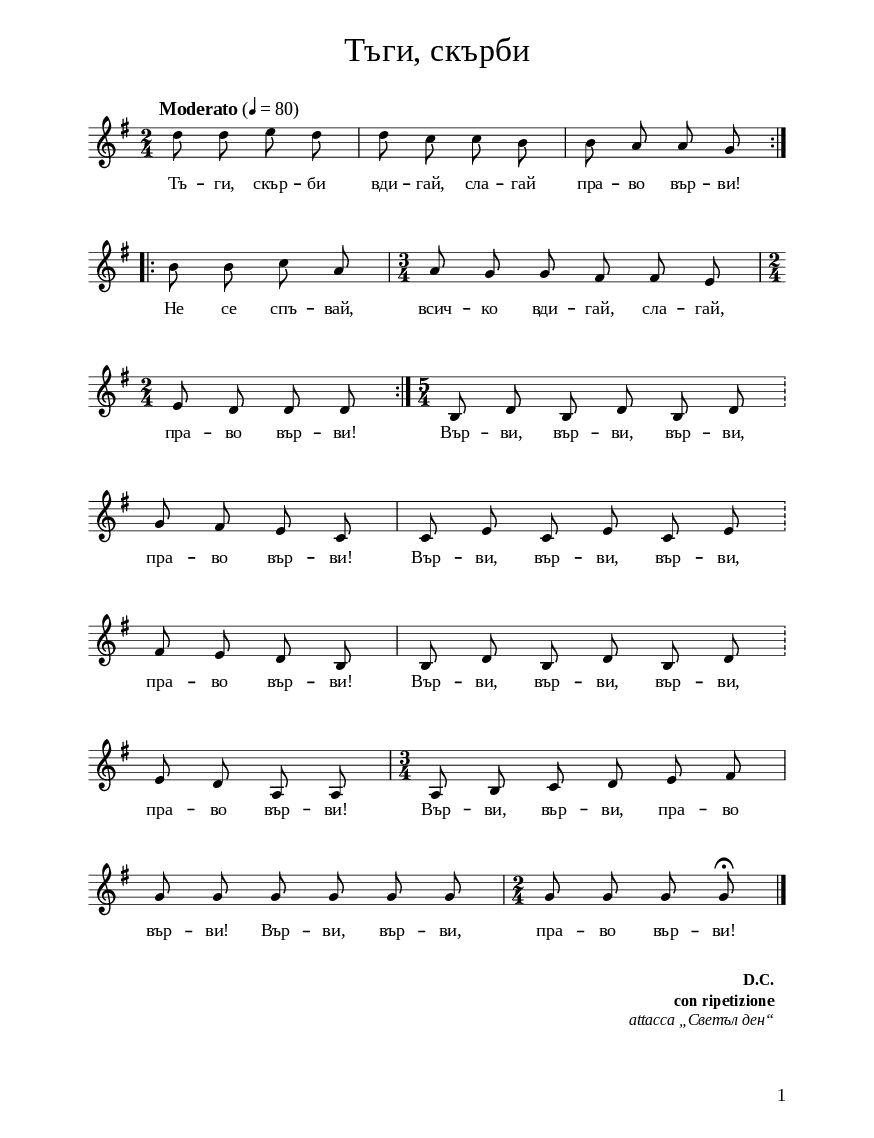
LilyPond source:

\version "2.24.2"

% include paper part and global functions
\include "include/globals.ily"

\bookpart {
  \label #'ref089
  \tocItem \markup "Тъги, скърби"
  \include "include/bookpart-paper.ily"
  \score {
    \include "include/score-layout.ily"

    \new Voice \absolute  {
      \clef treble
      \key g \major
      \time 2/4
      \tempoFunc "Moderato" 4 "80"
      \override Staff.BarLine.gap = 0.5
      \autoBeamOff


      d''8 d'' e'' d'' | d''8 c'' c'' b' | b'8 a' a' g' \bar ":.|.:" \break


      b' b' c'' a' | \time 3/4 a' g' g' fis' fis' e' \break

      \time 2/4 e' d' d' d' |
      \bar ":|." \time 5/4 b d' b d' b d' \bar "!" \break

      g' fis' e' c' | c' e' c' e'  c' e'  \bar "!" \break

      fis' e' d' b  | b d' b d' b d'  \bar "!" \break

      e' d' a a | \time 3/4 a b c' d' e' fis' |  \break

      g' g' g' g' g' g' \time 2/4  g' g' g' g' \fermata  |  \bar "|."

    }
    \addlyrics {
      Тъ -- ги, скър -- би вди  -- гай, сла  -- гай

      пра  --  во вър -- ви!

      Не се спъ -- вай, всич -- ко вди -- гай,

      сла -- гай, пра -- во вър -- ви!

      Вър -- ви, вър -- ви, вър -- ви, пра -- во вър -- ви!

      Вър -- ви, вър -- ви, вър -- ви, пра -- во вър -- ви!

      Вър -- ви, вър -- ви, вър -- ви, пра -- во вър -- ви!

      Вър -- ви, вър -- ви, пра -- во вър -- ви!

      Вър -- ви, вър -- ви, пра -- во вър -- ви!
    }

    \header {
      title = \titleFunc "Тъги, скърби" "Tăgi, skărbi"
    }

    \midi{}

  } % score



  \markup \dc-two "D.C." " con ripetizione"
  \markup \italic \dc-one-nobold "attacca „Светъл ден“"

} % bookpart
